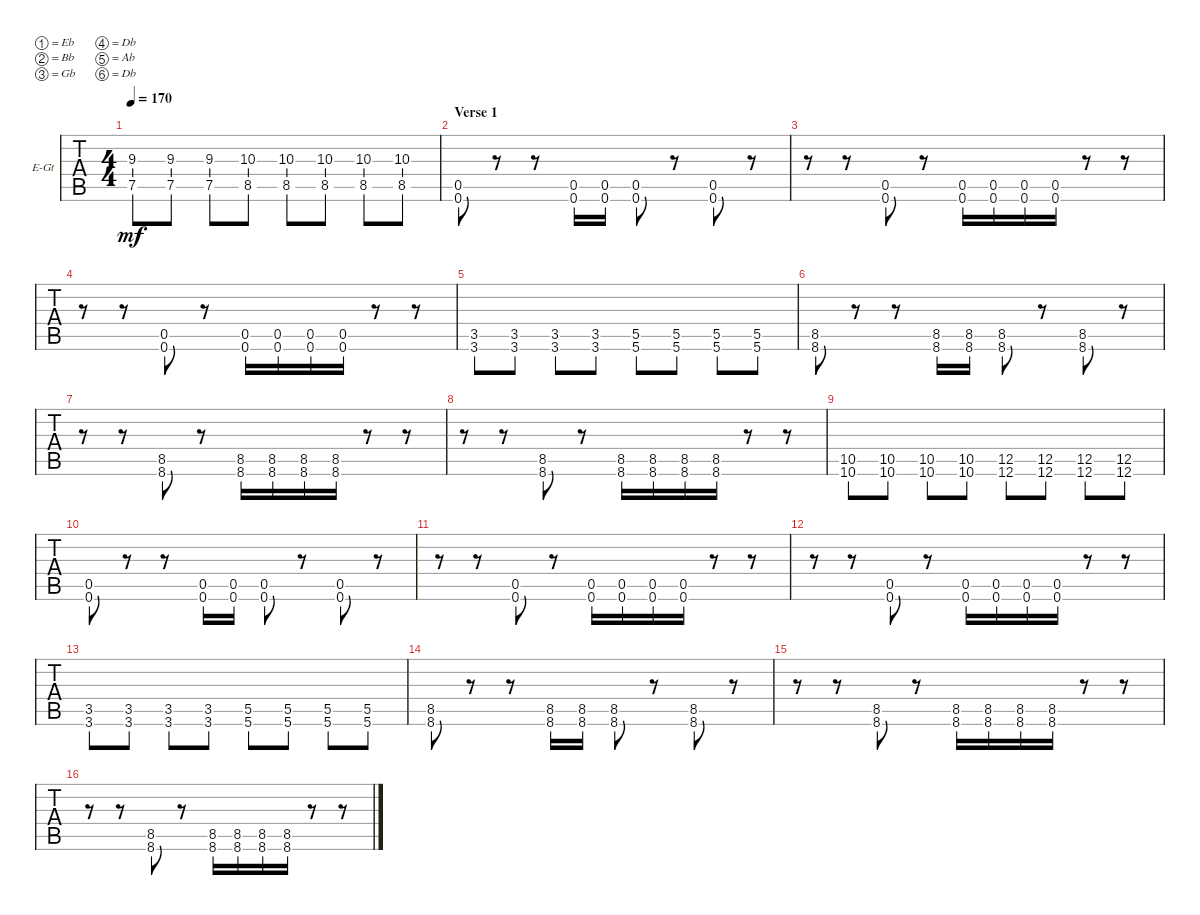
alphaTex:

\defaultSystemsLayout 4
\bracketExtendMode groupsimilarinstruments
\firstSystemTrackNameOrientation horizontal
\otherSystemsTrackNameOrientation horizontal
\track ("Guitar 1" "E-Gt") {instrument distortionguitar}
\staff {tabs}
\tuning (Eb4 Bb3 Gb3 Db3 Ab2 Db2)
\ts (4 4)
\tempo 170
\clef g2
\ks c
(7.5 9.3).8{dy mf} (7.5 9.3).8 (7.5 9.3).8 (8.5 10.3).8 (8.5 10.3).8 (8.5 10.3).8 (8.5 10.3).8 (8.5 10.3).8 |
\section ("" "Verse 1")
(0.6 0.5).8 r.8 r.8 (0.6 0.5).16 (0.6 0.5).16 (0.6 0.5).8 r.8 (0.5 0.6).8 r.8 |
r.8 r.8 (0.5 0.6).8 r.8 (0.6 0.5).16 (0.6 0.5).16 (0.5 0.6).16 (0.6 0.5).16 r.8 r.8 |
r.8 r.8 (0.5 0.6).8 r.8 (0.6 0.5).16 (0.6 0.5).16 (0.6 0.5).16 (0.6 0.5).16 r.8 r.8 |
(3.5 3.6).8 (3.6 3.5).8 (3.6 3.5).8 (3.6 3.5).8 (5.6 5.5).8 (5.6 5.5).8 (5.6 5.5).8 (5.6 5.5).8 |
(8.5 8.6).8 r.8 r.8 (8.6 8.5).16 (8.5 8.6).16 (8.5 8.6).8 r.8 (8.5 8.6).8 r.8 |
r.8 r.8 (8.6 8.5).8 r.8 (8.5 8.6).16 (8.5 8.6).16 (8.5 8.6).16 (8.5 8.6).16 r.8 r.8 |
r.8 r.8 (8.6 8.5).8 r.8 (8.5 8.6).16 (8.5 8.6).16 (8.5 8.6).16 (8.5 8.6).16 r.8 r.8 |
(10.6 10.5).8 (10.6 10.5).8 (10.6 10.5).8 (10.6 10.5).8 (12.6 12.5).8 (12.6 12.5).8 (12.6 12.5).8 (12.6 12.5).8 |
(0.6 0.5).8 r.8 r.8 (0.6 0.5).16 (0.6 0.5).16 (0.6 0.5).8 r.8 (0.5 0.6).8 r.8 |
r.8 r.8 (0.5 0.6).8 r.8 (0.6 0.5).16 (0.6 0.5).16 (0.5 0.6).16 (0.6 0.5).16 r.8 r.8 |
r.8 r.8 (0.5 0.6).8 r.8 (0.6 0.5).16 (0.6 0.5).16 (0.6 0.5).16 (0.6 0.5).16 r.8 r.8 |
(3.5 3.6).8 (3.6 3.5).8 (3.6 3.5).8 (3.6 3.5).8 (5.6 5.5).8 (5.6 5.5).8 (5.6 5.5).8 (5.6 5.5).8 |
(8.5 8.6).8 r.8 r.8 (8.6 8.5).16 (8.5 8.6).16 (8.5 8.6).8 r.8 (8.5 8.6).8 r.8 |
r.8 r.8 (8.6 8.5).8 r.8 (8.5 8.6).16 (8.5 8.6).16 (8.5 8.6).16 (8.5 8.6).16 r.8 r.8 |
r.8 r.8 (8.6 8.5).8 r.8 (8.5 8.6).16 (8.5 8.6).16 (8.5 8.6).16 (8.5 8.6).16 r.8 r.8
